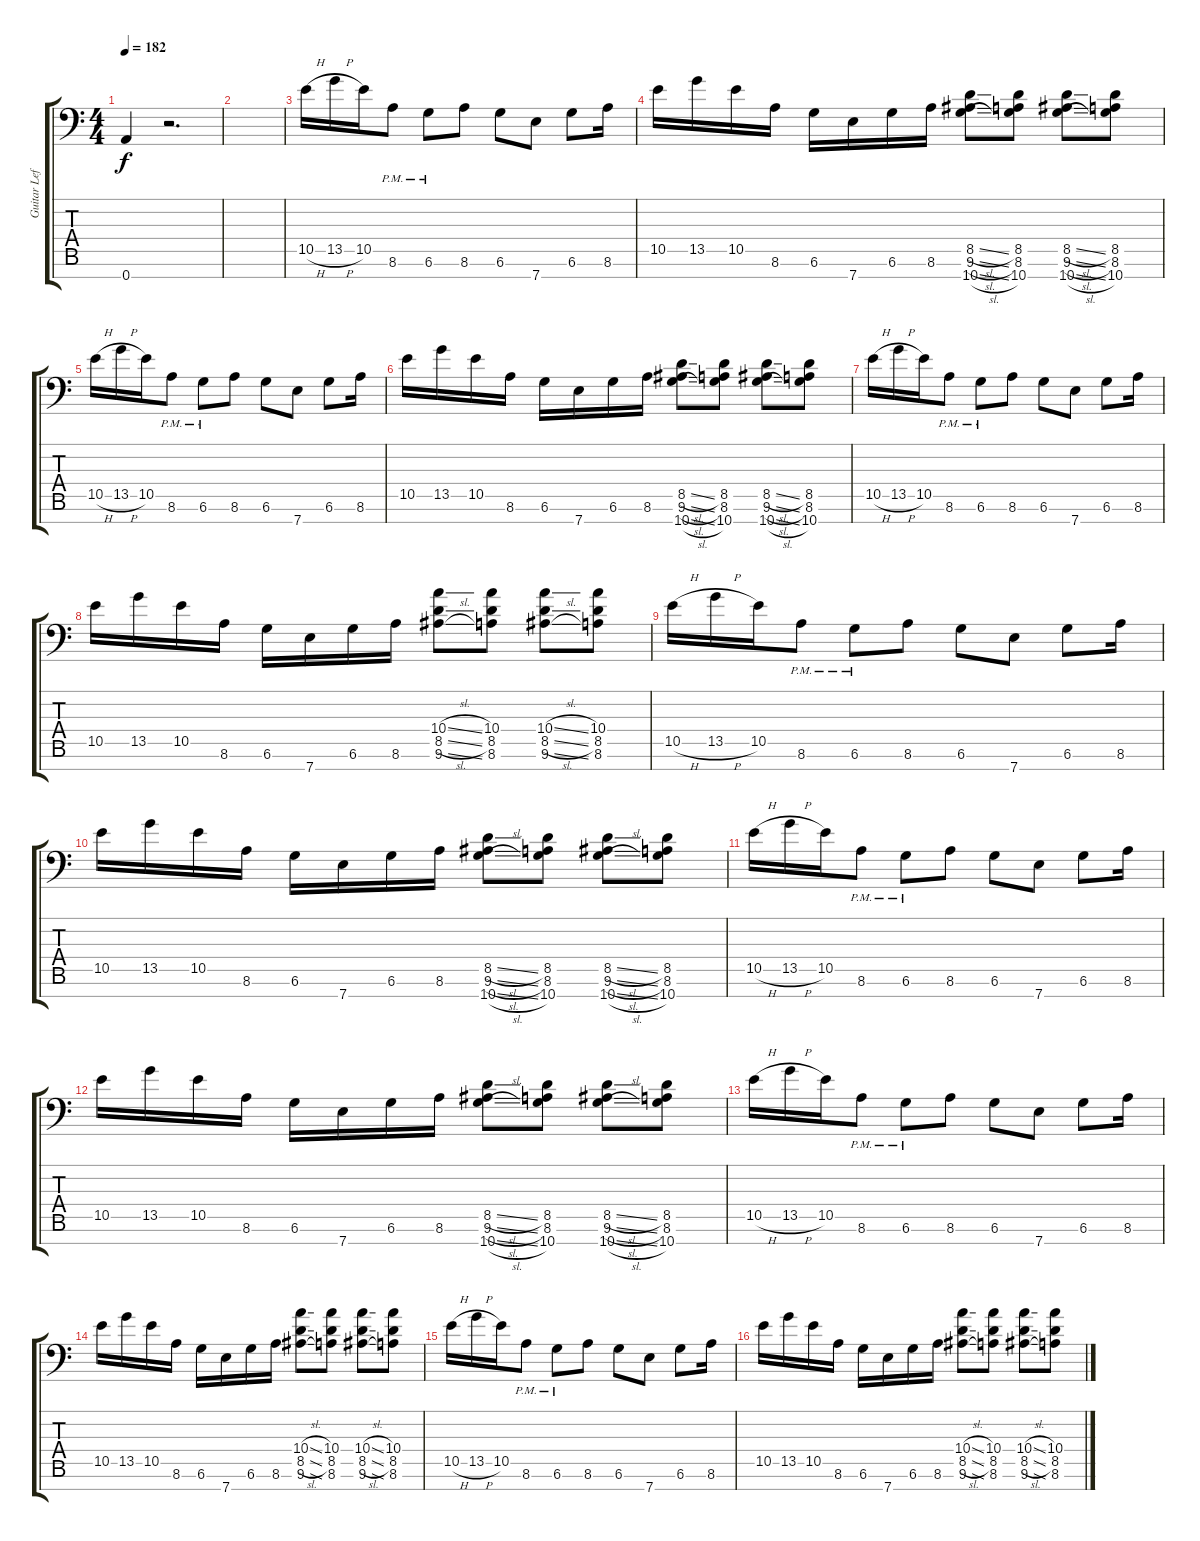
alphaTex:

\track ("Guitar Left" "Guitar Lef") {instrument distortionguitar}
\staff {score tabs}
\tuning (Db4 Ab3 E3 B2 Gb2 Db2 A1) {hide}
\ts (4 4)
\tempo 182
\clef f4
\ks c
0.7.4{dy f} r.2{d} |
|
10.5{h}.16 13.5{h}.16 10.5.16 8.6{pm}.8 6.6{pm}.8 8.6.8 6.6.8 7.7.8 6.6.8 8.6.16 |
10.5.16 13.5.16 10.5.16 8.6.16 6.6.16 7.7.16 6.6.16 8.6.16 (8.5{sl} 9.6{sl} 10.7{sl}).8 (8.5 8.6 10.7).8 (8.5{sl} 9.6{sl} 10.7{sl}).8 (8.5 8.6 10.7).8 |
10.5{h}.16 13.5{h}.16 10.5.16 8.6{pm}.8 6.6{pm}.8 8.6.8 6.6.8 7.7.8 6.6.8 8.6.16 |
10.5.16 13.5.16 10.5.16 8.6.16 6.6.16 7.7.16 6.6.16 8.6.16 (8.5{sl} 9.6{sl} 10.7{sl}).8 (8.5 8.6 10.7).8 (8.5{sl} 9.6{sl} 10.7{sl}).8 (8.5 8.6 10.7).8 |
10.5{h}.16 13.5{h}.16 10.5.16 8.6{pm}.8 6.6{pm}.8 8.6.8 6.6.8 7.7.8 6.6.8 8.6.16 |
10.5.16 13.5.16 10.5.16 8.6.16 6.6.16 7.7.16 6.6.16 8.6.16 (10.4{sl} 8.5{sl} 9.6{sl}).8 (10.4 8.5 8.6).8 (10.4{sl} 8.5{sl} 9.6{sl}).8 (10.4 8.5 8.6).8 |
10.5{h}.16 13.5{h}.16 10.5.16 8.6{pm}.8 6.6{pm}.8 8.6.8 6.6.8 7.7.8 6.6.8 8.6.16 |
10.5.16 13.5.16 10.5.16 8.6.16 6.6.16 7.7.16 6.6.16 8.6.16 (8.5{sl} 9.6{sl} 10.7{sl}).8 (8.5 8.6 10.7).8 (8.5{sl} 9.6{sl} 10.7{sl}).8 (8.5 8.6 10.7).8 |
10.5{h}.16 13.5{h}.16 10.5.16 8.6{pm}.8 6.6{pm}.8 8.6.8 6.6.8 7.7.8 6.6.8 8.6.16 |
10.5.16 13.5.16 10.5.16 8.6.16 6.6.16 7.7.16 6.6.16 8.6.16 (8.5{sl} 9.6{sl} 10.7{sl}).8 (8.5 8.6 10.7).8 (8.5{sl} 9.6{sl} 10.7{sl}).8 (8.5 8.6 10.7).8 |
10.5{h}.16 13.5{h}.16 10.5.16 8.6{pm}.8 6.6{pm}.8 8.6.8 6.6.8 7.7.8 6.6.8 8.6.16 |
10.5.16 13.5.16 10.5.16 8.6.16 6.6.16 7.7.16 6.6.16 8.6.16 (10.4{sl} 8.5{sl} 9.6{sl}).8 (10.4 8.5 8.6).8 (10.4{sl} 8.5{sl} 9.6{sl}).8 (10.4 8.5 8.6).8 |
10.5{h}.16 13.5{h}.16 10.5.16 8.6{pm}.8 6.6{pm}.8 8.6.8 6.6.8 7.7.8 6.6.8 8.6.16 |
10.5.16 13.5.16 10.5.16 8.6.16 6.6.16 7.7.16 6.6.16 8.6.16 (10.4{sl} 8.5{sl} 9.6{sl}).8 (10.4 8.5 8.6).8 (10.4{sl} 8.5{sl} 9.6{sl}).8 (10.4 8.5 8.6).8
